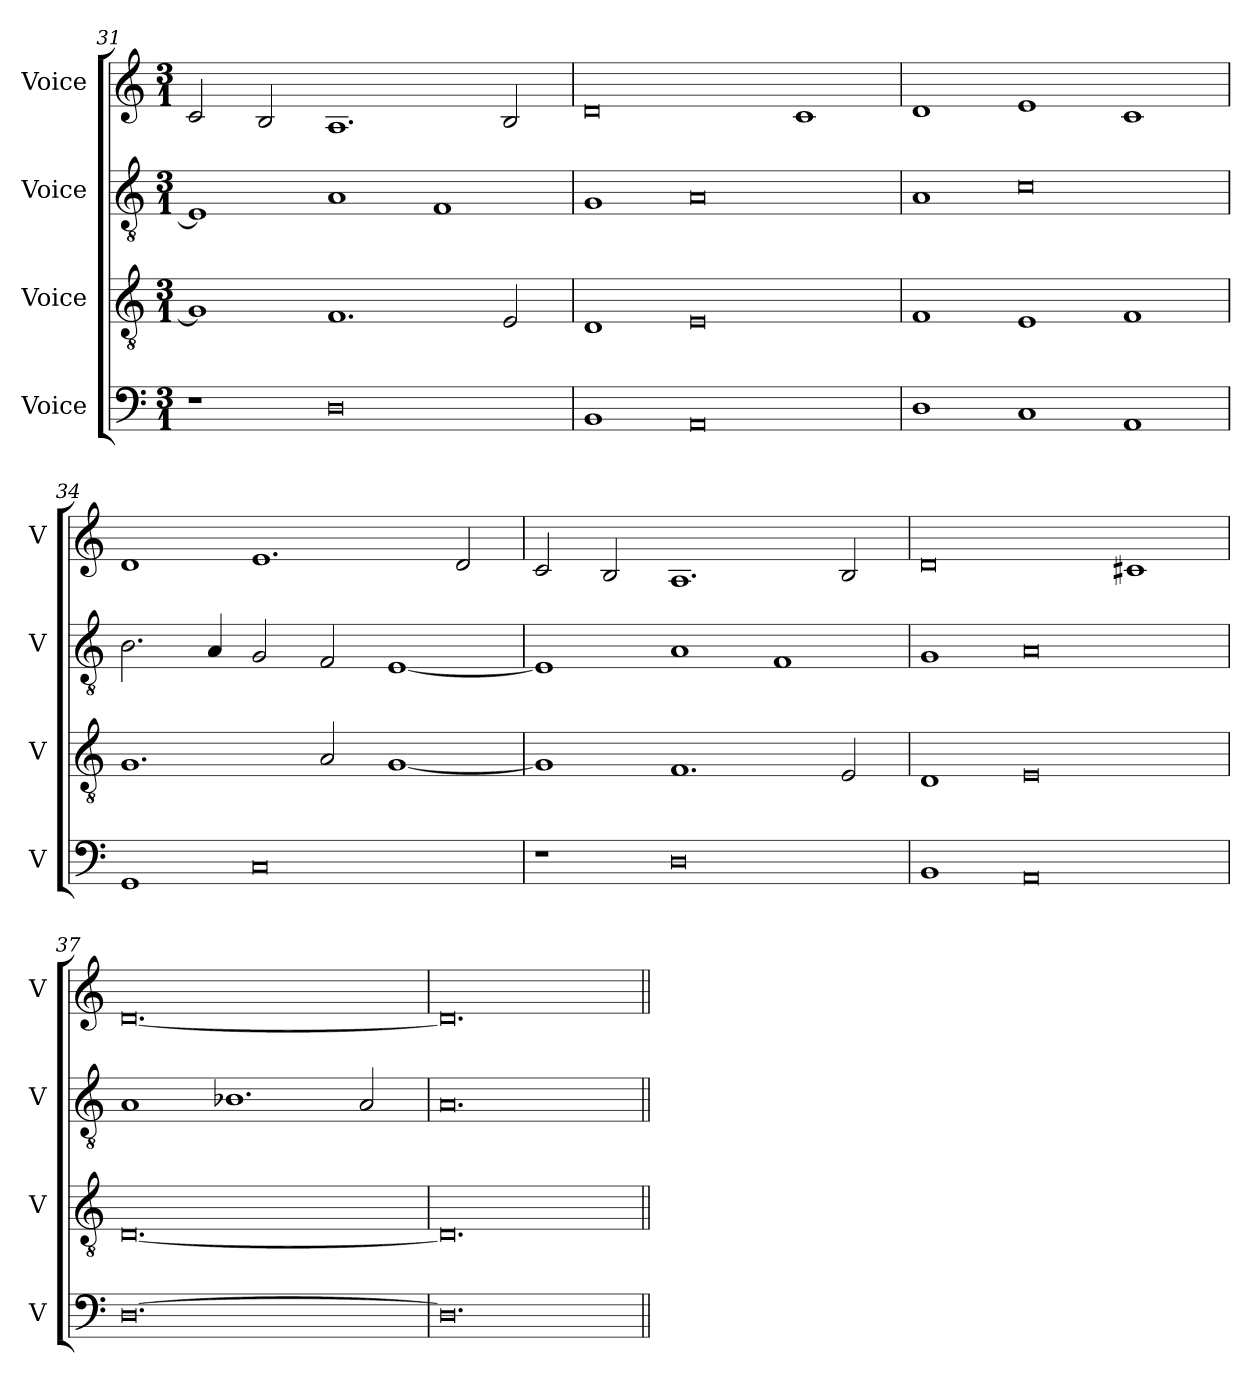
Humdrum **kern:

**kern	**kern	**kern	**kern
*part4	*part3	*part2	*part1
*staff4	*staff3	*staff2	*staff1
*I"Voice	*I"Voice	*I"Voice	*I"Voice
*I'V	*I'V	*I'V	*I'V
!!LO:LB:g=z
*clefF4	*clefGv2	*clefGv2	*clefG2
*k[]	*k[]	*k[]	*k[]
*M3/1	*M3/1	*M3/1	*M3/1
=31	=31	=31	=31
1r	1G]	1E]	2c/
.	.	.	2B/
0D	1.F	1A	1.A
.	.	1F	.
.	2E/	.	2B/
=32	=32	=32	=32
1BB	1D	1G	0d
0AA	0E	0A	.
.	.	.	1c
=33	=33	=33	=33
1D	1F	1A	1d
1C	1E	0c	1e
1AA	1F	.	1c
!!LO:LB:g=z
=34	=34	=34	=34
1GG	1.G	2.B\	1d
.	.	4A/	.
0C	.	2G/	1.e
.	2A/	2F/	.
.	[1G	[1E	.
.	.	.	2d/
=35	=35	=35	=35
1r	1G]	1E]	2c/
.	.	.	2B/
0D	1.F	1A	1.A
.	.	1F	.
.	2E/	.	2B/
=36	=36	=36	=36
1BB	1D	1G	0d
0AA	0E	0A	.
.	.	.	1c#X
!!LO:PB:g=z
=37	=37	=37	=37
[0.D	[0.D	1A	[0.d
.	.	1.B-X	.
.	.	2A/	.
=38	=38	=38	=38
0.D]	0.D]	0.A	0.d]
=||	=||	=||	=||
*-	*-	*-	*-
